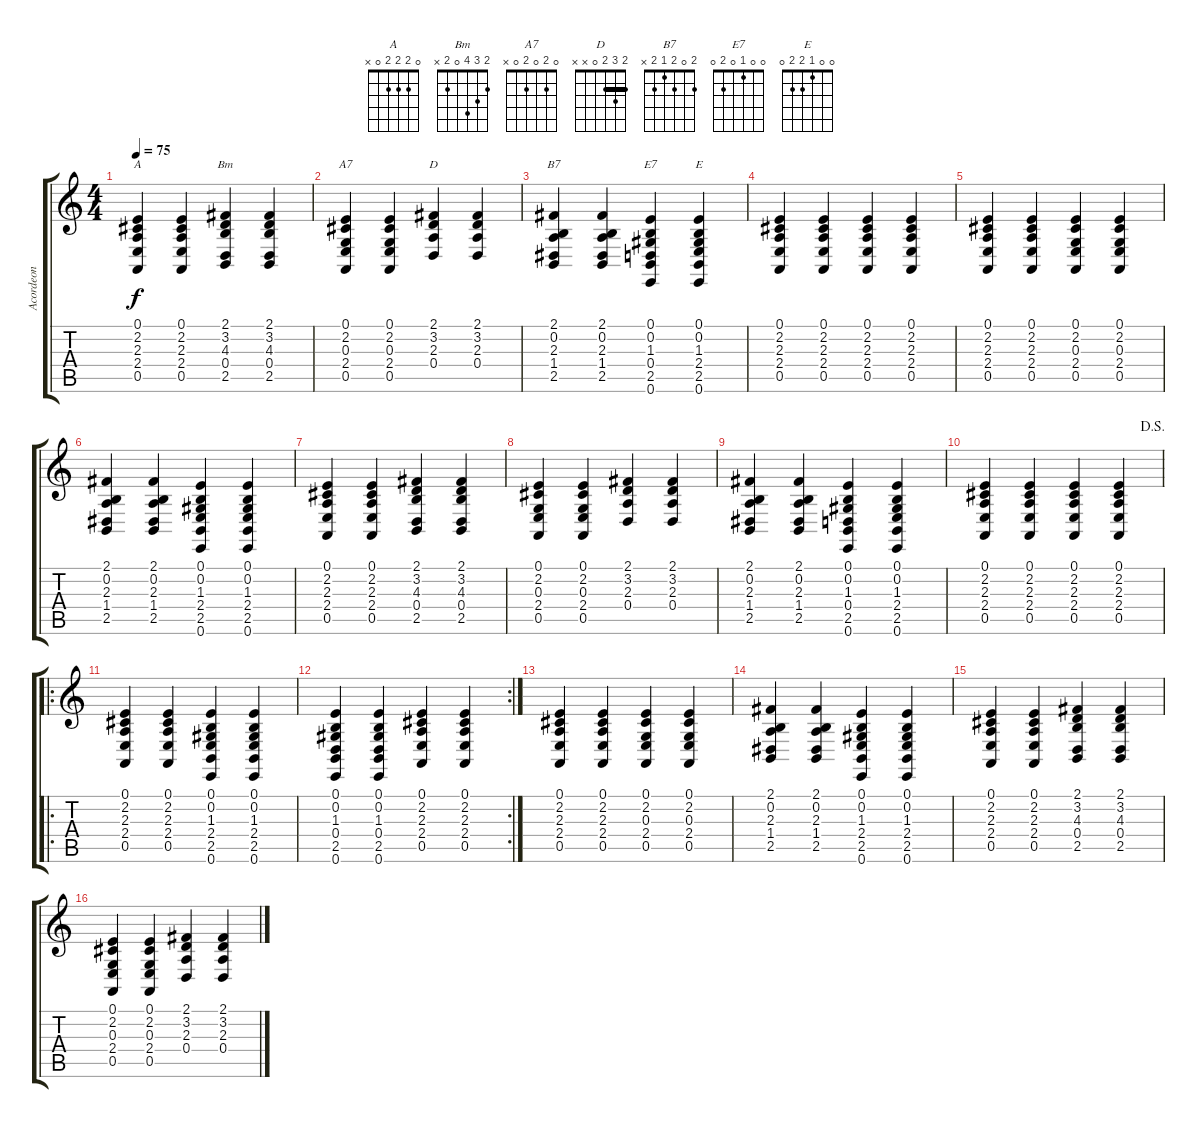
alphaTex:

\track ("Acordeon" "Acordeon") {instrument accordion}
\staff {score tabs}
\tuning (E4 B3 G3 D3 A2 E2) {hide}
\chord ("A" 0 2 2 2 0 x)
\chord ("Bm" 2 3 4 0 2 x)
\chord ("A7" 0 2 0 2 0 x)
\chord ("D" 2 3 2 0 x x) {barre 2}
\chord ("B7" 2 0 2 1 2 x)
\chord ("E7" 0 0 1 0 2 0)
\chord ("E" 0 0 1 2 2 0)
\ts (4 4)
\tempo 75
\clef g2
\ks c
(0.1 2.2 2.3 2.4 0.5).4{ch "A" dy f} (0.1 2.2 2.3 2.4 0.5).4 (2.1 3.2 4.3 0.4 2.5).4{ch "Bm"} (2.1 3.2 4.3 0.4 2.5).4 |
(0.1 2.2 0.3 2.4 0.5).4{ch "A7"} (0.1 2.2 0.3 2.4 0.5).4 (2.1 3.2 2.3 0.4).4{ch "D"} (2.1 3.2 2.3 0.4).4 |
(2.1 0.2 2.3 1.4 2.5).4{ch "B7"} (2.1 0.2 2.3 1.4 2.5).4 (0.1 0.2 1.3 0.4 2.5 0.6).4{ch "E7"} (0.1 0.2 1.3 2.4 2.5 0.6).4{ch "E"} |
(0.1 2.2 2.3 2.4 0.5).4 (0.1 2.2 2.3 2.4 0.5).4 (0.1 2.2 2.3 2.4 0.5).4 (0.1 2.2 2.3 2.4 0.5).4 |
(0.1 2.2 2.3 2.4 0.5).4 (0.1 2.2 2.3 2.4 0.5).4 (0.1 2.2 0.3 2.4 0.5).4 (0.1 2.2 0.3 2.4 0.5).4 |
(2.1 0.2 2.3 1.4 2.5).4 (2.1 0.2 2.3 1.4 2.5).4 (0.1 0.2 1.3 2.4 2.5 0.6).4 (0.1 0.2 1.3 2.4 2.5 0.6).4 |
(0.1 2.2 2.3 2.4 0.5).4 (0.1 2.2 2.3 2.4 0.5).4 (2.1 3.2 4.3 0.4 2.5).4 (2.1 3.2 4.3 0.4 2.5).4 |
(0.1 2.2 0.3 2.4 0.5).4 (0.1 2.2 0.3 2.4 0.5).4 (2.1 3.2 2.3 0.4).4 (2.1 3.2 2.3 0.4).4 |
(2.1 0.2 2.3 1.4 2.5).4 (2.1 0.2 2.3 1.4 2.5).4 (0.1 0.2 1.3 0.4 2.5 0.6).4 (0.1 0.2 1.3 2.4 2.5 0.6).4 |
\jump dalsegno
(0.1 2.2 2.3 2.4 0.5).4 (0.1 2.2 2.3 2.4 0.5).4 (0.1 2.2 2.3 2.4 0.5).4 (0.1 2.2 2.3 2.4 0.5).4 |
\ro
(0.1 2.2 2.3 2.4 0.5).4 (0.1 2.2 2.3 2.4 0.5).4 (0.1 0.2 1.3 2.4 2.5 0.6).4 (0.1 0.2 1.3 2.4 2.5 0.6).4 |
\rc 2
(0.1 0.2 1.3 0.4 2.5 0.6).4 (0.1 0.2 1.3 0.4 2.5 0.6).4 (0.1 2.2 2.3 2.4 0.5).4 (0.1 2.2 2.3 2.4 0.5).4 |
(0.1 2.2 2.3 2.4 0.5).4 (0.1 2.2 2.3 2.4 0.5).4 (0.1 2.2 0.3 2.4 0.5).4 (0.1 2.2 0.3 2.4 0.5).4 |
(2.1 0.2 2.3 1.4 2.5).4 (2.1 0.2 2.3 1.4 2.5).4 (0.1 0.2 1.3 2.4 2.5 0.6).4 (0.1 0.2 1.3 2.4 2.5 0.6).4 |
(0.1 2.2 2.3 2.4 0.5).4 (0.1 2.2 2.3 2.4 0.5).4 (2.1 3.2 4.3 0.4 2.5).4 (2.1 3.2 4.3 0.4 2.5).4 |
(0.1 2.2 0.3 2.4 0.5).4 (0.1 2.2 0.3 2.4 0.5).4 (2.1 3.2 2.3 0.4).4 (2.1 3.2 2.3 0.4).4
